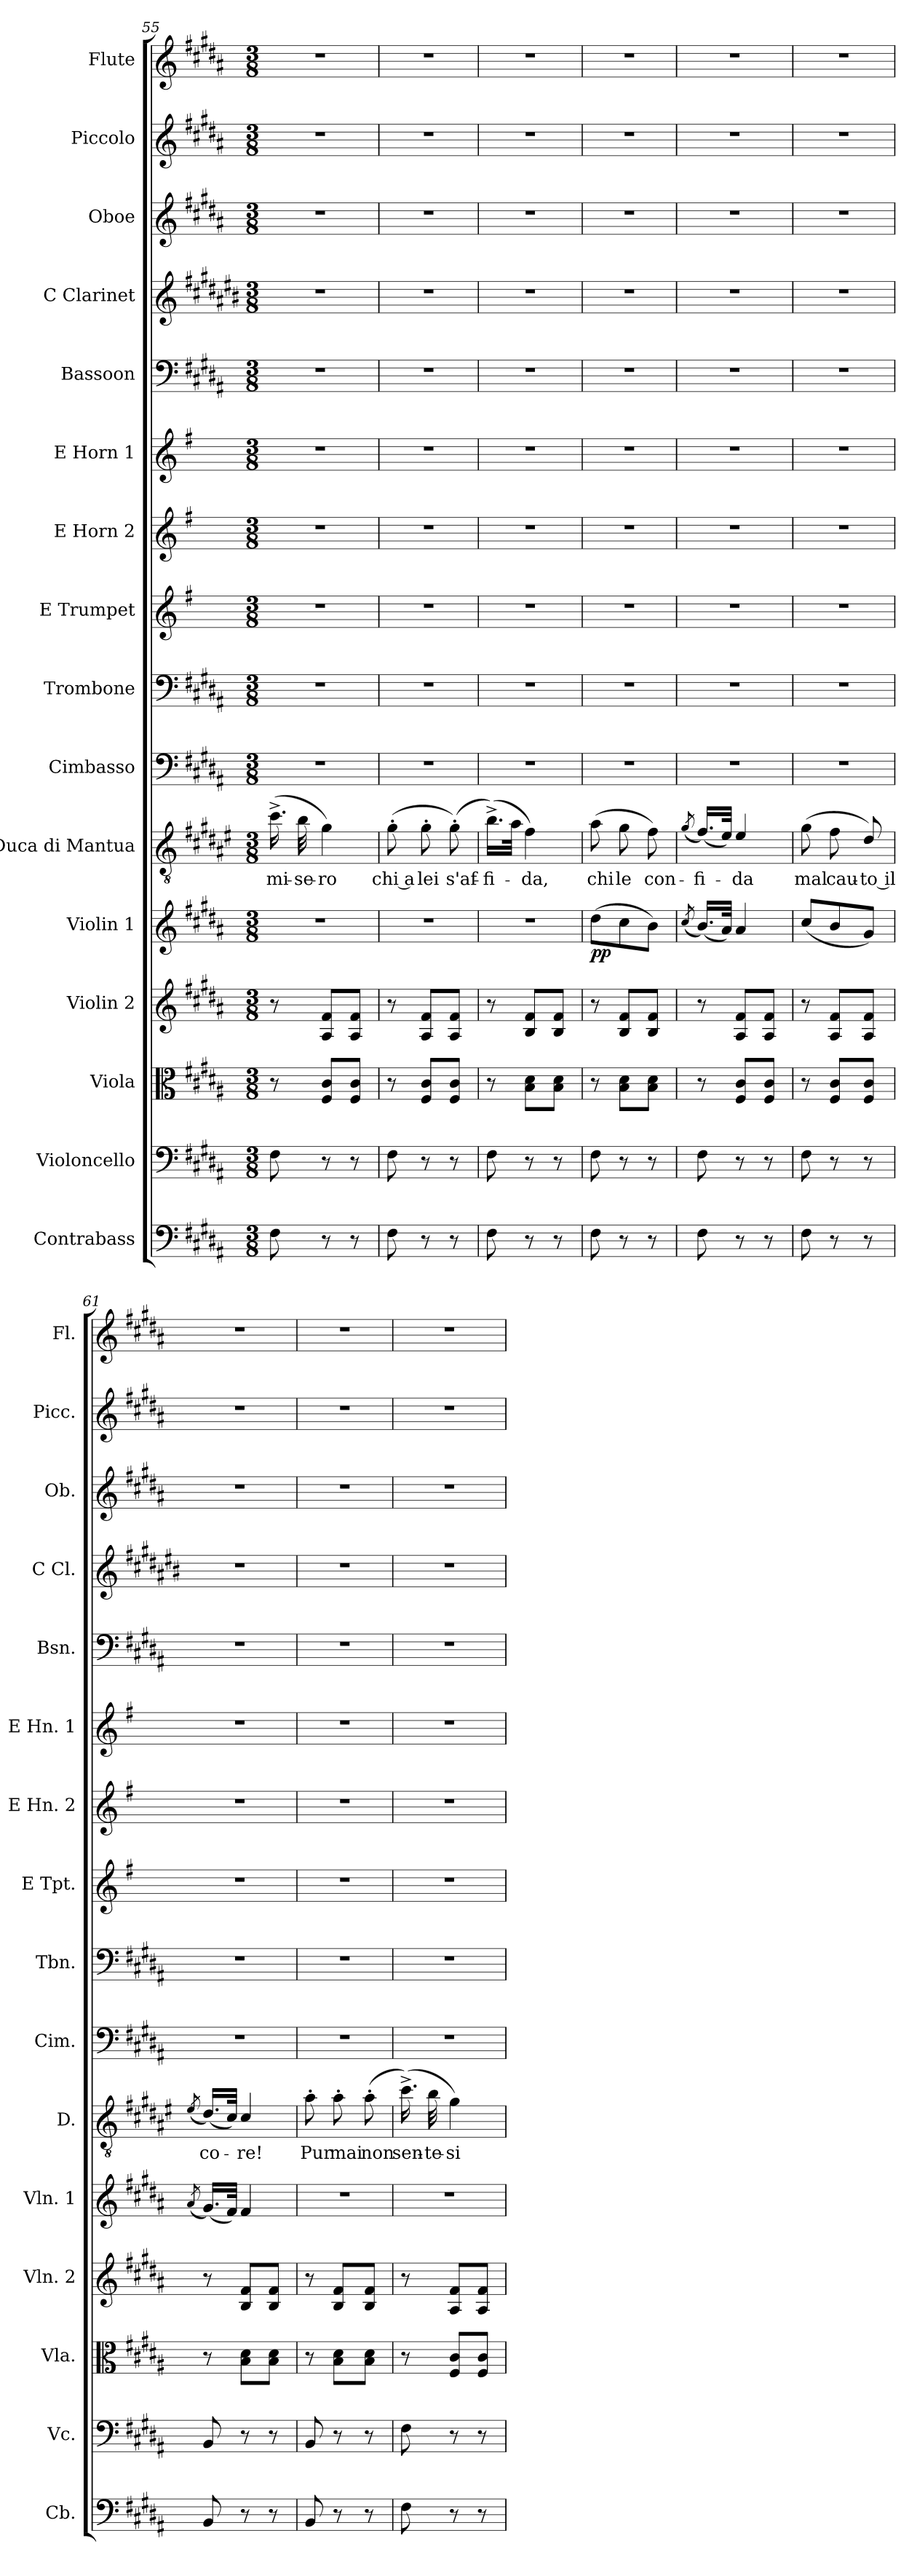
**kern	**kern	**kern	**kern	**kern	**dynam	**kern	**text	**kern	**kern	**kern	**kern	**kern	**kern	**kern	**kern	**kern	**kern
*part16	*part15	*part14	*part13	*part12	*part12	*part11	*part11	*part10	*part9	*part8	*part7	*part6	*part5	*part4	*part3	*part2	*part1
*staff16	*staff15	*staff14	*staff13	*staff12	*staff12	*staff11	*staff11	*staff10	*staff9	*staff8	*staff7	*staff6	*staff5	*staff4	*staff3	*staff2	*staff1
*I"Contrabass	*I"Violoncello	*I"Viola	*I"Violin 2	*I"Violin 1	*	*I"Duca di Mantua	*	*I"Cimbasso	*I"Trombone	*I"E Trumpet	*I"E Horn 2	*I"E Horn 1	*I"Bassoon	*I"C Clarinet	*I"Oboe	*I"Piccolo	*I"Flute
*I'Cb.	*I'Vc.	*I'Vla.	*I'Vln. 2	*I'Vln. 1	*	*I'D.	*	*I'Cim.	*I'Tbn.	*I'E Tpt.	*I'E Hn. 2	*I'E Hn. 1	*I'Bsn.	*I'C Cl.	*I'Ob.	*I'Picc.	*I'Fl.
*clefF4	*clefF4	*clefC3	*clefG2	*clefG2	*	*clefGv2	*	*clefF4	*clefF4	*clefG2	*clefG2	*clefG2	*clefF4	*clefG2	*clefG2	*clefG2	*clefG2
*ITrd7c12	*	*	*	*	*	*ITrd4c7	*	*	*	*ITrd-2c-4	*ITrd5c8	*ITrd5c8	*	*ITrd1c2	*	*ITrd-7c-12	*
*k[f#c#g#d#a#]	*k[f#c#g#d#a#]	*k[f#c#g#d#a#]	*k[f#c#g#d#a#]	*k[f#c#g#d#a#]	*	*k[f#c#g#d#a#]	*	*k[f#c#g#d#a#]	*k[f#c#g#d#a#]	*k[f#c#g#d#a#]	*k[f#c#g#d#a#]	*k[f#c#g#d#a#]	*k[f#c#g#d#a#]	*k[f#c#g#d#a#]	*k[f#c#g#d#a#]	*k[f#c#g#d#a#]	*k[f#c#g#d#a#]
*M3/8	*M3/8	*M3/8	*M3/8	*M3/8	*	*M3/8	*	*M3/8	*M3/8	*M3/8	*M3/8	*M3/8	*M3/8	*M3/8	*M3/8	*M3/8	*M3/8
=55	=55	=55	=55	=55	=55	=55	=55	=55	=55	=55	=55	=55	=55	=55	=55	=55	=55
!	!	!	!	!	!	!	!LO:LY:b	!	!	!	!	!	!	!	!	!	!
8FF#\	8F#\	8r	8r	4.r	.	(>16.f#^\	mi-	4.r	4.r	4.r	4.r	4.r	4.r	4.r	4.r	4.r	4.r
!	!	!	!	!	!	!	!LO:LY:b	!	!	!	!	!	!	!	!	!	!
.	.	.	.	.	.	32e\	-se-	.	.	.	.	.	.	.	.	.	.
!	!	!	!	!	!	!	!LO:LY:b	!	!	!	!	!	!	!	!	!	!
8r	8r	8F#/ 8c#/L	8A#/ 8f#/L	.	.	4c#\)	-ro	.	.	.	.	.	.	.	.	.	.
8r	8r	8F#/ 8c#/J	8A#/ 8f#/J	.	.	.	.	.	.	.	.	.	.	.	.	.	.
=56	=56	=56	=56	=56	=56	=56	=56	=56	=56	=56	=56	=56	=56	=56	=56	=56	=56
!	!	!	!	!	!	!	!LO:LY:b	!	!	!	!	!	!	!	!	!	!
8FF#\	8F#\	8r	8r	4.r	.	(>8c#'\	chi a	4.r	4.r	4.r	4.r	4.r	4.r	4.r	4.r	4.r	4.r
!	!	!	!	!	!	!	!LO:LY:b	!	!	!	!	!	!	!	!	!	!
8r	8r	8F#/ 8c#/L	8A#/ 8f#/L	.	.	8c#'\	lei	.	.	.	.	.	.	.	.	.	.
!	!	!	!	!	!	!	!LO:LY:b	!	!	!	!	!	!	!	!	!	!
8r	8r	8F#/ 8c#/J	8A#/ 8f#/J	.	.	(>8c#'\)	s'af-	.	.	.	.	.	.	.	.	.	.
=57	=57	=57	=57	=57	=57	=57	=57	=57	=57	=57	=57	=57	=57	=57	=57	=57	=57
!	!	!	!	!	!	!	!LO:LY:b	!	!	!	!	!	!	!	!	!	!
8FF#\	8F#\	8r	8r	4.r	.	(>16.e^\LL)	-fi-	4.r	4.r	4.r	4.r	4.r	4.r	4.r	4.r	4.r	4.r
.	.	.	.	.	.	32d#\JJk	.	.	.	.	.	.	.	.	.	.	.
!	!	!	!	!	!	!	!LO:LY:b	!	!	!	!	!	!	!	!	!	!
8r	8r	8B\ 8d#\L	8B/ 8f#/L	.	.	4B\)	-da,	.	.	.	.	.	.	.	.	.	.
8r	8r	8B\ 8d#\J	8B/ 8f#/J	.	.	.	.	.	.	.	.	.	.	.	.	.	.
!!LO:PB:g=z
=58	=58	=58	=58	=58	=58	=58	=58	=58	=58	=58	=58	=58	=58	=58	=58	=58	=58
!	!	!	!	!	!LO:DY:b	!	!LO:LY:b	!	!	!	!	!	!	!	!	!	!
8FF#\	8F#\	8r	8r	(>8dd#\L	pp	(>8d#\	chi	4.r	4.r	4.r	4.r	4.r	4.r	4.r	4.r	4.r	4.r
!	!	!	!	!	!	!	!LO:LY:b	!	!	!	!	!	!	!	!	!	!
8r	8r	8B\ 8d#\L	8B/ 8f#/L	8cc#\	.	8c#\	le	.	.	.	.	.	.	.	.	.	.
!	!	!	!	!	!	!	!LO:LY:b	!	!	!	!	!	!	!	!	!	!
8r	8r	8B\ 8d#\J	8B/ 8f#/J	8b\J)	.	8B\)	con-	.	.	.	.	.	.	.	.	.	.
=59	=59	=59	=59	=59	=59	=59	=59	=59	=59	=59	=59	=59	=59	=59	=59	=59	=59
.	.	.	.	(<8qcc#/	.	(<8qc#/	.	.	.	.	.	.	.	.	.	.	.
!	!	!	!	!	!	!	!LO:LY:b	!	!	!	!	!	!	!	!	!	!
8FF#\	8F#\	8r	8r	(<16.b/LL)	.	(<16.B/LL)	-fi-	4.r	4.r	4.r	4.r	4.r	4.r	4.r	4.r	4.r	4.r
.	.	.	.	32a#/JJk)	.	32A#/JJk)	.	.	.	.	.	.	.	.	.	.	.
!	!	!	!	!	!	!	!LO:LY:b	!	!	!	!	!	!	!	!	!	!
8r	8r	8F#/ 8c#/L	8A#/ 8f#/L	4a#/	.	4A#/	-da	.	.	.	.	.	.	.	.	.	.
8r	8r	8F#/ 8c#/J	8A#/ 8f#/J	.	.	.	.	.	.	.	.	.	.	.	.	.	.
=60	=60	=60	=60	=60	=60	=60	=60	=60	=60	=60	=60	=60	=60	=60	=60	=60	=60
!	!	!	!	!	!	!	!LO:LY:b	!	!	!	!	!	!	!	!	!	!
8FF#\	8F#\	8r	8r	(<8cc#/L	.	(>8c#\	mal	4.r	4.r	4.r	4.r	4.r	4.r	4.r	4.r	4.r	4.r
!	!	!	!	!	!	!	!LO:LY:b	!	!	!	!	!	!	!	!	!	!
8r	8r	8F#/ 8c#/L	8A#/ 8f#/L	8b/	.	8B\	cau-	.	.	.	.	.	.	.	.	.	.
!	!	!	!	!	!	!	!LO:LY:b	!	!	!	!	!	!	!	!	!	!
8r	8r	8F#/ 8c#/J	8A#/ 8f#/J	8g#/J)	.	8G#/)	to il	.	.	.	.	.	.	.	.	.	.
=61	=61	=61	=61	=61	=61	=61	=61	=61	=61	=61	=61	=61	=61	=61	=61	=61	=61
.	.	.	.	(<8qa#/	.	(<8qA#/	.	.	.	.	.	.	.	.	.	.	.
!	!	!	!	!	!	!	!LO:LY:b	!	!	!	!	!	!	!	!	!	!
8BBB/	8BB/	8r	8r	(<16.g#/LL)	.	(<16.G#/LL)	co-	4.r	4.r	4.r	4.r	4.r	4.r	4.r	4.r	4.r	4.r
.	.	.	.	32f#/JJk)	.	32F#/JJk)	.	.	.	.	.	.	.	.	.	.	.
!	!	!	!	!	!	!	!LO:LY:b	!	!	!	!	!	!	!	!	!	!
8r	8r	8B\ 8d#\L	8B/ 8f#/L	4f#/	.	4F#/	-re!	.	.	.	.	.	.	.	.	.	.
8r	8r	8B\ 8d#\J	8B/ 8f#/J	.	.	.	.	.	.	.	.	.	.	.	.	.	.
=62	=62	=62	=62	=62	=62	=62	=62	=62	=62	=62	=62	=62	=62	=62	=62	=62	=62
!	!	!	!	!	!	!	!LO:LY:b	!	!	!	!	!	!	!	!	!	!
8BBB/	8BB/	8r	8r	4.r	.	8d#'\	Pur	4.r	4.r	4.r	4.r	4.r	4.r	4.r	4.r	4.r	4.r
!	!	!	!	!	!	!	!LO:LY:b	!	!	!	!	!	!	!	!	!	!
8r	8r	8B\ 8d#\L	8B/ 8f#/L	.	.	8d#'\	mai	.	.	.	.	.	.	.	.	.	.
!	!	!	!	!	!	!	!LO:LY:b	!	!	!	!	!	!	!	!	!	!
8r	8r	8B\ 8d#\J	8B/ 8f#/J	.	.	(>8d#'\	non	.	.	.	.	.	.	.	.	.	.
=63	=63	=63	=63	=63	=63	=63	=63	=63	=63	=63	=63	=63	=63	=63	=63	=63	=63
!	!	!	!	!	!	!	!LO:LY:b	!	!	!	!	!	!	!	!	!	!
8FF#\	8F#\	8r	8r	4.r	.	(>16.f#^\)	sen-	4.r	4.r	4.r	4.r	4.r	4.r	4.r	4.r	4.r	4.r
!	!	!	!	!	!	!	!LO:LY:b	!	!	!	!	!	!	!	!	!	!
.	.	.	.	.	.	32e\	-te-	.	.	.	.	.	.	.	.	.	.
!	!	!	!	!	!	!	!LO:LY:b	!	!	!	!	!	!	!	!	!	!
8r	8r	8F#/ 8c#/L	8A#/ 8f#/L	.	.	4c#\)	-si	.	.	.	.	.	.	.	.	.	.
8r	8r	8F#/ 8c#/J	8A#/ 8f#/J	.	.	.	.	.	.	.	.	.	.	.	.	.	.
=	=	=	=	=	=	=	=	=	=	=	=	=	=	=	=	=	=
*-	*-	*-	*-	*-	*-	*-	*-	*-	*-	*-	*-	*-	*-	*-	*-	*-	*-
